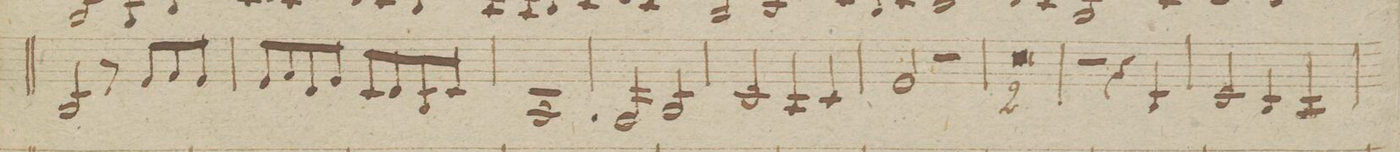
**kern	**dynam
*I"in G.	*
*clefG2	*
*k[f#c#g#d#]	*
*met(c|)	*
*M2/2	*
2F#/	.
8r	.
8B/L	.
8c#/	.
8B/J	.
=268	=268
8B/L	.
8c#/	.
8A/	.
8B/J	.
8G#/L	.
8A/	.
8F#/	.
8G#/J	.
=269	=269
1E/	.
=270	=270
2D#/	.
2F#/	.
=271	=271
2G#/	.
4E/	.
4G#/	.
=272	=272
2B/	.
2r	.
=273	=273
0r	.
=274	=274
=275	=275
2r	.
4r	.
4F#/	.
=276	=276
2G#/	.
4F#/	.
4E/	.
=277	=277
*-	*-
